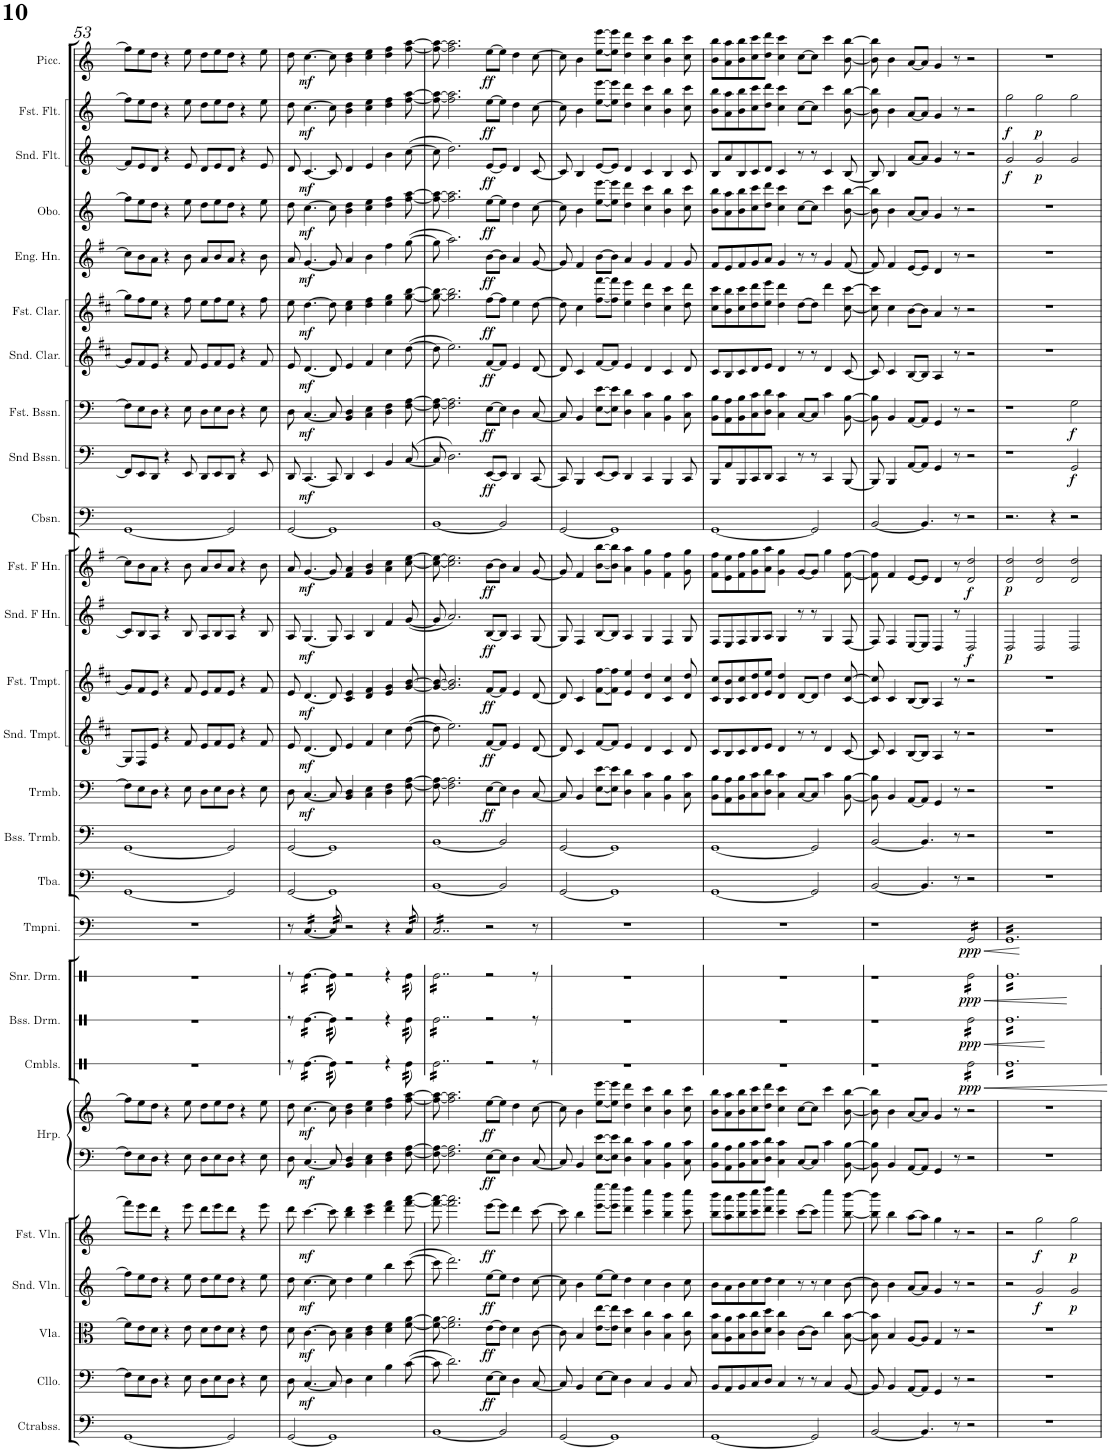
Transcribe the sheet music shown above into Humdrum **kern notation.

**kern	**kern	**dynam	**kern	**dynam	**kern	**dynam	**kern	**dynam	**kern	**kern	**dynam	**kern	**dynam	**kern	**dynam	**kern	**dynam	**kern	**dynam	**kern	**kern	**kern	**dynam	**kern	**dynam	**kern	**dynam	**kern	**dynam	**kern	**dynam	**kern	**kern	**dynam	**kern	**dynam	**kern	**dynam	**kern	**dynam	**kern	**dynam	**kern	**dynam	**kern	**dynam	**kern	**dynam	**kern	**dynam
*part27	*part26	*part26	*part25	*part25	*part24	*part24	*part23	*part23	*part22	*part22	*part22	*part21	*part21	*part20	*part20	*part19	*part19	*part18	*part18	*part17	*part16	*part15	*part15	*part14	*part14	*part13	*part13	*part12	*part12	*part11	*part11	*part10	*part9	*part9	*part8	*part8	*part7	*part7	*part6	*part6	*part5	*part5	*part4	*part4	*part3	*part3	*part2	*part2	*part1	*part1
*staff28	*staff27	*staff27	*staff26	*staff26	*staff25	*staff25	*staff24	*staff24	*staff23	*staff22	*staff22/23	*staff21	*staff21	*staff20	*staff20	*staff19	*staff19	*staff18	*staff18	*staff17	*staff16	*staff15	*staff15	*staff14	*staff14	*staff13	*staff13	*staff12	*staff12	*staff11	*staff11	*staff10	*staff9	*staff9	*staff8	*staff8	*staff7	*staff7	*staff6	*staff6	*staff5	*staff5	*staff4	*staff4	*staff3	*staff3	*staff2	*staff2	*staff1	*staff1
*I"Contrabasses(s) (C)	*I"Cello(s) (C)	*	*I"Violas(s) (C)	*	*I"Second Violin(s) (C)	*	*I"First Violin(s) (C)	*	*I"Harp(s)	*	*	*I"Crash Cymbals/Suspended Cymbol	*	*I"Bass Drum	*	*I"Snare Drum	*	*I"Timpani	*	*I"Tuba(s) (C)	*I"Bass Trombone(s) (C)	*I"Trombone(s) (C)	*	*I"Second Trumpet(s) (Bb)	*	*I"First Trumpet(s) (Bb)	*	*I"Second French Horn(s) (F)	*	*I"First French Horn(s) (F)	*	*I"Contrabassoon(s) (C)	*I"Second Bassoon(s) (C)	*	*I"First Bassoon(s) (C)	*	*I"Second Clarinet(s) (Bb)	*	*I"First Clarinet(s) (Bb)	*	*I"English Horn(s) (C)	*	*I"Oboe(s) (C)	*	*I"Second Flute(s) (C)	*	*I"First Flute(s) (C)	*	*I"Piccolo(s) (C)	*
*I'Ctrabss.	*I'Cllo.	*	*I'Vla.	*	*I'Snd. Vln.	*	*I'Fst. Vln.	*	*I'Hrp.	*	*	*I'Cmbls.	*	*I'Bss. Drm.	*	*I'Snr. Drm.	*	*I'Tmpni.	*	*I'Tba.	*I'Bss. Trmb.	*I'Trmb.	*	*I'Snd. Tmpt.	*	*I'Fst. Tmpt.	*	*I'Snd. F Hn.	*	*I'Fst. F Hn.	*	*I'Cbsn.	*I'Snd Bssn.	*	*I'Fst. Bssn.	*	*I'Snd. Clar.	*	*I'Fst. Clar.	*	*I'Eng. Hn.	*	*I'Obo.	*	*I'Snd. Flt.	*	*I'Fst. Flt.	*	*I'Picc.	*
!!LO:PB:g=z
*clefF4	*clefF4	*	*clefC3	*	*clefG2	*	*clefG2	*	*clefF4	*clefG2	*	*clefX	*	*clefX	*	*clefX	*	*clefF4	*	*clefF4	*clefF4	*clefF4	*	*clefG2	*	*clefG2	*	*clefG2	*	*clefG2	*	*clefF4	*clefF4	*	*clefF4	*	*clefG2	*	*clefG2	*	*clefG2	*	*clefG2	*	*clefG2	*	*clefG2	*	*clefG2	*
*Trd7c12	*	*	*	*	*	*	*	*	*	*	*	*	*	*	*	*	*	*	*	*	*	*	*	*Trd1c2	*	*Trd1c2	*	*Trd4c7	*	*Trd4c7	*	*Trd7c12	*	*	*	*	*Trd1c2	*	*Trd1c2	*	*Trd4c7	*	*	*	*	*	*	*	*Trd-7c-12	*
*k[]	*k[]	*	*k[]	*	*k[]	*	*k[]	*	*k[]	*k[]	*	*k[]	*	*k[]	*	*k[]	*	*k[]	*	*k[]	*k[]	*k[]	*	*k[f#c#]	*	*k[f#c#]	*	*k[f#]	*	*k[f#]	*	*k[]	*k[]	*	*k[]	*	*k[f#c#]	*	*k[f#c#]	*	*k[f#]	*	*k[]	*	*k[]	*	*k[]	*	*k[]	*
*M6/4	*M6/4	*	*M6/4	*	*M6/4	*	*M6/4	*	*M6/4	*M6/4	*	*M6/4	*	*M6/4	*	*M6/4	*	*M6/4	*	*M6/4	*M6/4	*M6/4	*	*M6/4	*	*M6/4	*	*M6/4	*	*M6/4	*	*M6/4	*M6/4	*	*M6/4	*	*M6/4	*	*M6/4	*	*M6/4	*	*M6/4	*	*M6/4	*	*M6/4	*	*M6/4	*
=53	=53	=53	=53	=53	=53	=53	=53	=53	=53	=53	=53	=53	=53	=53	=53	=53	=53	=53	=53	=53	=53	=53	=53	=53	=53	=53	=53	=53	=53	=53	=53	=53	=53	=53	=53	=53	=53	=53	=53	=53	=53	=53	=53	=53	=53	=53	=53	=53	=53	=53
[1GG	8F\L]	.	8f\L]	.	8ff\L]	.	8fff\L]	.	8F\L]	8ff\L]	.	1.r	.	1.r	.	1.r	.	1.r	.	[1GG	[1GG	8F\L]	.	8G/L]	.	8g/L]	.	8c/L]	.	8cc\L]	.	[1GG	8FF/L]	.	8F\L]	.	8g/L]	.	8gg\L]	.	8cc\L]	.	8ff\L]	.	8f/L]	.	8ff\L]	.	8ff\L]	.
.	8E\	.	8e\	.	8ee\	.	8eee\	.	8E\	8ee\	.	.	.	.	.	.	.	.	.	.	.	8E\	.	8F#/	.	8f#/	.	8B/	.	8b\	.	.	8EE/	.	8E\	.	8f#/	.	8ff#\	.	8b\	.	8ee\	.	8e/	.	8ee\	.	8ee\	.
.	8D\J	.	8d\J	.	8dd\J	.	8ddd\J	.	8D\J	8dd\J	.	.	.	.	.	.	.	.	.	.	.	8D\J	.	8e/J	.	8e/J	.	8A/J	.	8a\J	.	.	8DD/J	.	8D\J	.	8e/J	.	8ee\J	.	8a\J	.	8dd\J	.	8d/J	.	8dd\J	.	8dd\J	.
.	4r	.	4r	.	4r	.	4r	.	4r	4r	.	.	.	.	.	.	.	.	.	.	.	4r	.	4r	.	4r	.	4r	.	4r	.	.	4r	.	4r	.	4r	.	4r	.	4r	.	4r	.	4r	.	4r	.	4r	.
.	8E\	.	8e\	.	8ee\	.	8eee\	.	8E\	8ee\	.	.	.	.	.	.	.	.	.	.	.	8E\	.	8f#/	.	8f#/	.	8B/	.	8b\	.	.	8EE/	.	8E\	.	8f#/	.	8ff#\	.	8b\	.	8ee\	.	8e/	.	8ee\	.	8ee\	.
.	8D\L	.	8d\L	.	8dd\L	.	8ddd\L	.	8D\L	8dd\L	.	.	.	.	.	.	.	.	.	.	.	8D\L	.	8e/L	.	8e/L	.	8A/L	.	8a/L	.	.	8DD/L	.	8D\L	.	8e/L	.	8ee\L	.	8a/L	.	8dd\L	.	8d/L	.	8dd\L	.	8dd\L	.
.	8E\	.	8e\	.	8ee\	.	8eee\	.	8E\	8ee\	.	.	.	.	.	.	.	.	.	.	.	8E\	.	8f#/	.	8f#/	.	8B/	.	8b/	.	.	8EE/	.	8E\	.	8f#/	.	8ff#\	.	8b/	.	8ee\	.	8e/	.	8ee\	.	8ee\	.
2GG/]	8D\J	.	8d\J	.	8dd\J	.	8ddd\J	.	8D\J	8dd\J	.	.	.	.	.	.	.	.	.	2GG/]	2GG/]	8D\J	.	8e/J	.	8e/J	.	8A/J	.	8a/J	.	2GG/]	8DD/J	.	8D\J	.	8e/J	.	8ee\J	.	8a/J	.	8dd\J	.	8d/J	.	8dd\J	.	8dd\J	.
.	4r	.	4r	.	4r	.	4r	.	4r	4r	.	.	.	.	.	.	.	.	.	.	.	4r	.	4r	.	4r	.	4r	.	4r	.	.	4r	.	4r	.	4r	.	4r	.	4r	.	4r	.	4r	.	4r	.	4r	.
.	8E\	.	8e\	.	8ee\	.	8eee\	.	8E\	8ee\	.	.	.	.	.	.	.	.	.	.	.	8E\	.	8f#/	.	8f#/	.	8B/	.	8b\	.	.	8EE/	.	8E\	.	8f#/	.	8ff#\	.	8b\	.	8ee\	.	8e/	.	8ee\	.	8ee\	.
=54	=54	=54	=54	=54	=54	=54	=54	=54	=54	=54	=54	=54	=54	=54	=54	=54	=54	=54	=54	=54	=54	=54	=54	=54	=54	=54	=54	=54	=54	=54	=54	=54	=54	=54	=54	=54	=54	=54	=54	=54	=54	=54	=54	=54	=54	=54	=54	=54	=54	=54
[2GG/	8D\	.	8d\	.	8dd\	.	8ddd\	.	8D\	8dd\	.	8r	.	8r	.	8r	.	8r	.	[2GG/	[2GG/	8D\	.	8e/	.	8e/	.	8A/	.	8a/	.	[2GG/	8DD/	.	8D\	.	8e/	.	8ee\	.	8a/	.	8dd\	.	8d/	.	8dd\	.	8dd\	.
!	!	!LO:DY:b	!	!LO:DY:b	!	!LO:DY:b	!	!LO:DY:b	!	!	!LO:DY:b=2	!	!	!	!	!	!	!	!	!	!	!	!	!	!	!	!	!	!	!	!	!	!	!	!	!	!	!	!	!	!	!	!	!	!	!	!	!	!	!
!	!	!	!	!	!	!	!	!	!	!	!LO:DY:n=1:b	!	!	!	!	!	!	!	!	!	!	!	!LO:DY:b	!	!LO:DY:b	!	!LO:DY:b	!	!LO:DY:b	!	!LO:DY:b	!	!	!LO:DY:b	!	!LO:DY:b	!	!LO:DY:b	!	!LO:DY:b	!	!LO:DY:b	!	!LO:DY:b	!	!LO:DY:b	!	!LO:DY:b	!	!LO:DY:b
*	*	*	*	*	*	*	*	*	*	*	*	*tremolo	*	*	*	*	*	*	*	*	*	*	*	*	*	*	*	*	*	*	*	*	*	*	*	*	*	*	*	*	*	*	*	*	*	*	*	*	*	*
*	*	*	*	*	*	*	*	*	*	*	*	*	*	*tremolo	*	*	*	*	*	*	*	*	*	*	*	*	*	*	*	*	*	*	*	*	*	*	*	*	*	*	*	*	*	*	*	*	*	*	*	*
*	*	*	*	*	*	*	*	*	*	*	*	*	*	*	*	*tremolo	*	*	*	*	*	*	*	*	*	*	*	*	*	*	*	*	*	*	*	*	*	*	*	*	*	*	*	*	*	*	*	*	*	*
*	*	*	*	*	*	*	*	*	*	*	*	*	*	*	*	*	*	*tremolo	*	*	*	*	*	*	*	*	*	*	*	*	*	*	*	*	*	*	*	*	*	*	*	*	*	*	*	*	*	*	*	*
.	[4.C/	mf	[4.c\	mf	[4.cc\	mf	[4.ccc\	mf	[4.C/	[4.cc\	mf mf	[16Re\LL	.	[16Re\LL	.	[16Re\LL	.	[16C/LL	.	.	.	[4.C/	mf	[4.d/	mf	[4.d/	mf	[4.G/	mf	[4.g/	mf	.	[4.CC/	mf	[4.C/	mf	[4.d/	mf	[4.dd\	mf	[4.g/	mf	[4.cc\	mf	[4.c/	mf	[4.cc\	mf	[4.cc\	mf
.	.	.	.	.	.	.	.	.	.	.	.	16Re\	.	16Re\	.	16Re\	.	16C/	.	.	.	.	.	.	.	.	.	.	.	.	.	.	.	.	.	.	.	.	.	.	.	.	.	.	.	.	.	.	.	.
.	.	.	.	.	.	.	.	.	.	.	.	16Re\	.	16Re\	.	16Re\	.	16C/	.	.	.	.	.	.	.	.	.	.	.	.	.	.	.	.	.	.	.	.	.	.	.	.	.	.	.	.	.	.	.	.
.	.	.	.	.	.	.	.	.	.	.	.	16Re\	.	16Re\	.	16Re\	.	16C/	.	.	.	.	.	.	.	.	.	.	.	.	.	.	.	.	.	.	.	.	.	.	.	.	.	.	.	.	.	.	.	.
.	.	.	.	.	.	.	.	.	.	.	.	16Re\	.	16Re\	.	16Re\	.	16C/	.	.	.	.	.	.	.	.	.	.	.	.	.	.	.	.	.	.	.	.	.	.	.	.	.	.	.	.	.	.	.	.
.	.	.	.	.	.	.	.	.	.	.	.	16Re\JJ	.	16Re\JJ	.	16Re\JJ	.	16C/JJ	.	.	.	.	.	.	.	.	.	.	.	.	.	.	.	.	.	.	.	.	.	.	.	.	.	.	.	.	.	.	.	.
1GG]	8C/]	.	8c\]	.	8cc\]	.	8ccc\]	.	8C/]	8cc\]	.	32Re\]	.	32Re\]	.	32Re\]	.	32C/]	.	1GG]	1GG]	8C/]	.	8d/]	.	8d/]	.	8G/]	.	8g/]	.	1GG]	8CC/]	.	8C/]	.	8d/]	.	8dd\]	.	8g/]	.	8cc\]	.	8c/]	.	8cc\]	.	8cc\]	.
.	.	.	.	.	.	.	.	.	.	.	.	32Re\	.	32Re\	.	32Re\	.	32C/	.	.	.	.	.	.	.	.	.	.	.	.	.	.	.	.	.	.	.	.	.	.	.	.	.	.	.	.	.	.	.	.
.	.	.	.	.	.	.	.	.	.	.	.	32Re\	.	32Re\	.	32Re\	.	32C/	.	.	.	.	.	.	.	.	.	.	.	.	.	.	.	.	.	.	.	.	.	.	.	.	.	.	.	.	.	.	.	.
.	.	.	.	.	.	.	.	.	.	.	.	32Re\	.	32Re\	.	32Re\	.	32C/	.	.	.	.	.	.	.	.	.	.	.	.	.	.	.	.	.	.	.	.	.	.	.	.	.	.	.	.	.	.	.	.
.	4D\	.	4B\ 4d\	.	4dd\	.	4bb\ 4ddd\	.	4BB/ 4D/	4b\ 4dd\	.	2r	.	2r	.	2r	.	2r	.	.	.	4BB/ 4D/	.	4e/	.	4c#/ 4e/	.	4A/	.	4f#/ 4a/	.	.	4DD/	.	4BB/ 4D/	.	4e/	.	4cc#\ 4ee\	.	4a/	.	4b\ 4dd\	.	4d/	.	4b\ 4dd\	.	4b\ 4dd\	.
.	4E\	.	4c\ 4e\	.	4ee\	.	4ccc\ 4eee\	.	4C\ 4E\	4cc\ 4ee\	.	.	.	.	.	.	.	.	.	.	.	4C\ 4E\	.	4f#/	.	4d/ 4f#/	.	4B/	.	4g/ 4b/	.	.	4EE/	.	4C\ 4E\	.	4f#/	.	4dd\ 4ff#\	.	4b\	.	4cc\ 4ee\	.	4e/	.	4cc\ 4ee\	.	4cc\ 4ee\	.
.	4B\	.	4d\ 4f\	.	4bb\	.	4ddd\ 4fff\	.	4D\ 4F\	4dd\ 4ff\	.	4r	.	4r	.	4r	.	4r	.	.	.	4D\ 4F\	.	4cc#\	.	4e/ 4g/	.	4f#/	.	4a\ 4cc\	.	.	4BB/	.	4D\ 4F\	.	4cc#\	.	4ee\ 4gg\	.	4ff#\	.	4dd\ 4ff\	.	4b\	.	4dd\ 4ff\	.	4dd\ 4ff\	.
.	([8c\	.	[8f\ [8a\	.	([8ccc\	.	[8fff\ [8aaa\	.	[8F\ [8A\	[8ff\ [8aa\	.	32Re\	.	32Re\	.	32Re\	.	32C/	.	.	.	[8F\ [8A\	.	([8dd\	.	[8g/ [8b/	.	([8g/	.	[8cc\ [8ee\	.	.	([8C/	.	[8F\ [8A\	.	([8dd\	.	[8gg\ [8bb\	.	([8gg\	.	[8ff\ [8aa\	.	([8cc\	.	[8ff\ [8aa\	.	[8ff\ [8aa\	.
.	.	.	.	.	.	.	.	.	.	.	.	32Re\	.	32Re\	.	32Re\	.	32C/	.	.	.	.	.	.	.	.	.	.	.	.	.	.	.	.	.	.	.	.	.	.	.	.	.	.	.	.	.	.	.	.
.	.	.	.	.	.	.	.	.	.	.	.	32Re\	.	32Re\	.	32Re\	.	32C/	.	.	.	.	.	.	.	.	.	.	.	.	.	.	.	.	.	.	.	.	.	.	.	.	.	.	.	.	.	.	.	.
.	.	.	.	.	.	.	.	.	.	.	.	32Re\	.	32Re\	.	32Re\	.	32C/	.	.	.	.	.	.	.	.	.	.	.	.	.	.	.	.	.	.	.	.	.	.	.	.	.	.	.	.	.	.	.	.
=55	=55	=55	=55	=55	=55	=55	=55	=55	=55	=55	=55	=55	=55	=55	=55	=55	=55	=55	=55	=55	=55	=55	=55	=55	=55	=55	=55	=55	=55	=55	=55	=55	=55	=55	=55	=55	=55	=55	=55	=55	=55	=55	=55	=55	=55	=55	=55	=55	=55	=55
[1BB	8c\]	.	8f\_ 8a\_	.	8ccc\]	.	8fff\_ 8aaa\_	.	8F\_ 8A\_	8ff\_ 8aa\_	.	16Re\LL	.	16Re\LL	.	16Re\LL	.	16C/LL	.	[1BB	[1BB	8F\_ 8A\_	.	8dd\]	.	8g/_ 8b/_	.	8g/]	.	8cc\_ 8ee\_	.	[1BB	8C/]	.	8F\_ 8A\_	.	8dd\]	.	8gg\_ 8bb\_	.	8gg\]	.	8ff\_ 8aa\_	.	8cc\]	.	8ff\_ 8aa\_	.	8ff\_ 8aa\_	.
.	.	.	.	.	.	.	.	.	.	.	.	16Re\	.	16Re\	.	16Re\	.	16C/	.	.	.	.	.	.	.	.	.	.	.	.	.	.	.	.	.	.	.	.	.	.	.	.	.	.	.	.	.	.	.	.
.	2.d\)	.	2.f\] 2.a\]	.	2.ddd\)	.	2.fff\] 2.aaa\]	.	2.F\] 2.A\]	2.ff\] 2.aa\]	.	16Re\	.	16Re\	.	16Re\	.	16C/	.	.	.	2.F\] 2.A\]	.	2.ee\)	.	2.g/] 2.b/]	.	2.a/)	.	2.cc\] 2.ee\]	.	.	2.D\)	.	2.F\] 2.A\]	.	2.ee\)	.	2.gg\] 2.bb\]	.	2.aa\)	.	2.ff\] 2.aa\]	.	2.dd\)	.	2.ff\] 2.aa\]	.	2.ff\] 2.aa\]	.
.	.	.	.	.	.	.	.	.	.	.	.	16Re\	.	16Re\	.	16Re\	.	16C/	.	.	.	.	.	.	.	.	.	.	.	.	.	.	.	.	.	.	.	.	.	.	.	.	.	.	.	.	.	.	.	.
.	.	.	.	.	.	.	.	.	.	.	.	16Re\	.	16Re\	.	16Re\	.	16C/	.	.	.	.	.	.	.	.	.	.	.	.	.	.	.	.	.	.	.	.	.	.	.	.	.	.	.	.	.	.	.	.
.	.	.	.	.	.	.	.	.	.	.	.	16Re\	.	16Re\	.	16Re\	.	16C/	.	.	.	.	.	.	.	.	.	.	.	.	.	.	.	.	.	.	.	.	.	.	.	.	.	.	.	.	.	.	.	.
.	.	.	.	.	.	.	.	.	.	.	.	16Re\	.	16Re\	.	16Re\	.	16C/	.	.	.	.	.	.	.	.	.	.	.	.	.	.	.	.	.	.	.	.	.	.	.	.	.	.	.	.	.	.	.	.
.	.	.	.	.	.	.	.	.	.	.	.	16Re\	.	16Re\	.	16Re\	.	16C/	.	.	.	.	.	.	.	.	.	.	.	.	.	.	.	.	.	.	.	.	.	.	.	.	.	.	.	.	.	.	.	.
.	.	.	.	.	.	.	.	.	.	.	.	16Re\	.	16Re\	.	16Re\	.	16C/	.	.	.	.	.	.	.	.	.	.	.	.	.	.	.	.	.	.	.	.	.	.	.	.	.	.	.	.	.	.	.	.
.	.	.	.	.	.	.	.	.	.	.	.	16Re\	.	16Re\	.	16Re\	.	16C/	.	.	.	.	.	.	.	.	.	.	.	.	.	.	.	.	.	.	.	.	.	.	.	.	.	.	.	.	.	.	.	.
.	.	.	.	.	.	.	.	.	.	.	.	16Re\	.	16Re\	.	16Re\	.	16C/	.	.	.	.	.	.	.	.	.	.	.	.	.	.	.	.	.	.	.	.	.	.	.	.	.	.	.	.	.	.	.	.
.	.	.	.	.	.	.	.	.	.	.	.	16Re\	.	16Re\	.	16Re\	.	16C/	.	.	.	.	.	.	.	.	.	.	.	.	.	.	.	.	.	.	.	.	.	.	.	.	.	.	.	.	.	.	.	.
.	.	.	.	.	.	.	.	.	.	.	.	16Re\	.	16Re\	.	16Re\	.	16C/	.	.	.	.	.	.	.	.	.	.	.	.	.	.	.	.	.	.	.	.	.	.	.	.	.	.	.	.	.	.	.	.
.	.	.	.	.	.	.	.	.	.	.	.	16Re\JJ	.	16Re\JJ	.	16Re\JJ	.	16C/JJ	.	.	.	.	.	.	.	.	.	.	.	.	.	.	.	.	.	.	.	.	.	.	.	.	.	.	.	.	.	.	.	.
!	!	!LO:DY:b	!	!LO:DY:b	!	!LO:DY:b	!	!LO:DY:b	!	!	!LO:DY:b=2	!	!	!	!	!	!	!	!	!	!	!	!	!	!	!	!	!	!	!	!	!	!	!	!	!	!	!	!	!	!	!	!	!	!	!	!	!	!	!
!	!	!	!	!	!	!	!	!	!	!	!LO:DY:n=1:b	!	!	!	!	!	!	!	!	!	!	!	!LO:DY:b	!	!LO:DY:b	!	!LO:DY:b	!	!LO:DY:b	!	!LO:DY:b	!	!	!LO:DY:b	!	!LO:DY:b	!	!LO:DY:b	!	!LO:DY:b	!	!LO:DY:b	!	!LO:DY:b	!	!LO:DY:b	!	!LO:DY:b	!	!LO:DY:b
.	[8E\L	ff	[8e\L	ff	[8ee\L	ff	[8eee\L	ff	[8E\L	[8ee\L	ff ff	2r	.	2r	.	2r	.	2r	.	.	.	[8E\L	ff	[8f#/L	ff	[8f#/L	ff	[8B/L	ff	[8b\L	ff	.	[8EE/L	ff	[8E\L	ff	[8f#/L	ff	[8ff#\L	ff	[8b\L	ff	[8ee\L	ff	[8e/L	ff	[8ee\L	ff	[8ee\L	ff
2BB/]	8E\J]	.	8e\J]	.	8ee\J]	.	8eee\J]	.	8E\J]	8ee\J]	.	.	.	.	.	.	.	.	.	2BB/]	2BB/]	8E\J]	.	8f#/J]	.	8f#/J]	.	8B/J]	.	8b\J]	.	2BB/]	8EE/J]	.	8E\J]	.	8f#/J]	.	8ff#\J]	.	8b\J]	.	8ee\J]	.	8e/J]	.	8ee\J]	.	8ee\J]	.
.	4D\	.	4d\	.	4dd\	.	4ddd\	.	4D\	4dd\	.	.	.	.	.	.	.	.	.	.	.	4D\	.	4e/	.	4e/	.	4A/	.	4a/	.	.	4DD/	.	4D\	.	4e/	.	4ee\	.	4a/	.	4dd\	.	4d/	.	4dd\	.	4dd\	.
.	[8C/	.	[8c\	.	[8cc\	.	[8ccc\	.	[8C/	[8cc\	.	8r	.	8r	.	8r	.	8r	.	.	.	[8C/	.	[8d/	.	[8d/	.	[8G/	.	[8g/	.	.	[8CC/	.	[8C/	.	[8d/	.	[8dd\	.	[8g/	.	[8cc\	.	[8c/	.	[8cc\	.	[8cc\	.
=56	=56	=56	=56	=56	=56	=56	=56	=56	=56	=56	=56	=56	=56	=56	=56	=56	=56	=56	=56	=56	=56	=56	=56	=56	=56	=56	=56	=56	=56	=56	=56	=56	=56	=56	=56	=56	=56	=56	=56	=56	=56	=56	=56	=56	=56	=56	=56	=56	=56	=56
[2GG/	8C/]	.	8c\]	.	8cc\]	.	8ccc\]	.	8C/]	8cc\]	.	1.r	.	1.r	.	1.r	.	1.r	.	[2GG/	[2GG/	8C/]	.	8d/]	.	8d/]	.	8G/]	.	8g/]	.	[2GG/	8CC/]	.	8C/]	.	8d/]	.	8dd\]	.	8g/]	.	8cc\]	.	8c/]	.	8cc\]	.	8cc\]	.
.	4BB/	.	4B/	.	4b\	.	4bb\	.	4BB/	4b\	.	.	.	.	.	.	.	.	.	.	.	4BB/	.	4c#/	.	4c#/	.	4F#/	.	4f#/	.	.	4BBB/	.	4BB/	.	4c#/	.	4cc#\	.	4f#/	.	4b\	.	4B/	.	4b\	.	4b\	.
.	[8E\L	.	[8e\ [8ee\L	.	[8ee\L	.	[8eee\ [8eeee\L	.	[8E\ [8e\L	[8ee\ [8eee\L	.	.	.	.	.	.	.	.	.	.	.	[8E\ [8e\L	.	[8f#/L	.	[8f#\ [8ff#\L	.	[8B/L	.	[8b\ [8bb\L	.	.	[8EE/L	.	[8E\ [8e\L	.	[8f#/L	.	[8ff#\ [8fff#\L	.	[8b\L	.	[8ee\ [8eee\L	.	[8e/L	.	[8ee\ [8eee\L	.	[8ee\ [8eee\L	.
1GG]	8E\J]	.	8e\] 8ee\]J	.	8ee\J]	.	8eee\] 8eeee\]J	.	8E\] 8e\]J	8ee\] 8eee\]J	.	.	.	.	.	.	.	.	.	1GG]	1GG]	8E\] 8e\]J	.	8f#/J]	.	8f#\] 8ff#\]J	.	8B/J]	.	8b\] 8bb\]J	.	1GG]	8EE/J]	.	8E\] 8e\]J	.	8f#/J]	.	8ff#\] 8fff#\]J	.	8b\J]	.	8ee\] 8eee\]J	.	8e/J]	.	8ee\] 8eee\]J	.	8ee\] 8eee\]J	.
.	4D\	.	4d\ 4dd\	.	4dd\	.	4ddd\ 4dddd\	.	4D\ 4d\	4dd\ 4ddd\	.	.	.	.	.	.	.	.	.	.	.	4D\ 4d\	.	4e/	.	4e/ 4ee/	.	4A/	.	4a\ 4aa\	.	.	4DD/	.	4D\ 4d\	.	4e/	.	4ee\ 4eee\	.	4a/	.	4dd\ 4ddd\	.	4d/	.	4dd\ 4ddd\	.	4dd\ 4ddd\	.
.	4C/	.	4c\ 4cc\	.	4cc\	.	4ccc\ 4cccc\	.	4C\ 4c\	4cc\ 4ccc\	.	.	.	.	.	.	.	.	.	.	.	4C\ 4c\	.	4d/	.	4d/ 4dd/	.	4G/	.	4g\ 4gg\	.	.	4CC/	.	4C\ 4c\	.	4d/	.	4dd\ 4ddd\	.	4g/	.	4cc\ 4ccc\	.	4c/	.	4cc\ 4ccc\	.	4cc\ 4ccc\	.
.	4BB/	.	4B\ 4b\	.	4b\	.	4bb\ 4bbb\	.	4BB\ 4B\	4b\ 4bb\	.	.	.	.	.	.	.	.	.	.	.	4BB\ 4B\	.	4c#/	.	4c#/ 4cc#/	.	4F#/	.	4f#\ 4ff#\	.	.	4BBB/	.	4BB\ 4B\	.	4c#/	.	4cc#\ 4ccc#\	.	4f#/	.	4b\ 4bb\	.	4B/	.	4b\ 4bb\	.	4b\ 4bb\	.
.	8C/	.	8c\ 8cc\	.	8cc\	.	8ccc\ 8cccc\	.	8C\ 8c\	8cc\ 8ccc\	.	.	.	.	.	.	.	.	.	.	.	8C\ 8c\	.	8d/	.	8d/ 8dd/	.	8G/	.	8g\ 8gg\	.	.	8CC/	.	8C\ 8c\	.	8d/	.	8dd\ 8ddd\	.	8g/	.	8cc\ 8ccc\	.	8c/	.	8cc\ 8ccc\	.	8cc\ 8ccc\	.
=57	=57	=57	=57	=57	=57	=57	=57	=57	=57	=57	=57	=57	=57	=57	=57	=57	=57	=57	=57	=57	=57	=57	=57	=57	=57	=57	=57	=57	=57	=57	=57	=57	=57	=57	=57	=57	=57	=57	=57	=57	=57	=57	=57	=57	=57	=57	=57	=57	=57	=57
[1GG	8BB/L	.	8B\ 8b\L	.	8b\L	.	8bb\ 8bbb\L	.	8BB\ 8B\L	8b\ 8bb\L	.	1.r	.	1.r	.	1.r	.	1.r	.	[1GG	[1GG	8BB\ 8B\L	.	8c#/L	.	8c#/ 8cc#/L	.	8F#/L	.	8f#\ 8ff#\L	.	[1GG	8BBB/L	.	8BB\ 8B\L	.	8c#/L	.	8cc#\ 8ccc#\L	.	8f#/L	.	8b\ 8bb\L	.	8B/L	.	8b\ 8bb\L	.	8b\ 8bb\L	.
.	8AA/	.	8A\ 8a\	.	8a\	.	8aa\ 8aaa\	.	8AA\ 8A\	8a\ 8aa\	.	.	.	.	.	.	.	.	.	.	.	8AA\ 8A\	.	8B/	.	8B/ 8b/	.	8E/	.	8e\ 8ee\	.	.	8AA/	.	8AA\ 8A\	.	8B/	.	8b\ 8bb\	.	8e/	.	8a\ 8aa\	.	8a/	.	8a\ 8aa\	.	8a\ 8aa\	.
.	8BB/	.	8B\ 8b\	.	8b\	.	8bb\ 8bbb\	.	8BB\ 8B\	8b\ 8bb\	.	.	.	.	.	.	.	.	.	.	.	8BB\ 8B\	.	8c#/	.	8c#/ 8cc#/	.	8F#/	.	8f#\ 8ff#\	.	.	8BBB/	.	8BB\ 8B\	.	8c#/	.	8cc#\ 8ccc#\	.	8f#/	.	8b\ 8bb\	.	8B/	.	8b\ 8bb\	.	8b\ 8bb\	.
.	8C/	.	8c\ 8cc\	.	8cc\	.	8ccc\ 8cccc\	.	8C\ 8c\	8cc\ 8ccc\	.	.	.	.	.	.	.	.	.	.	.	8C\ 8c\	.	8d/	.	8d/ 8dd/	.	8G/	.	8g\ 8gg\	.	.	8CC/	.	8C\ 8c\	.	8d/	.	8dd\ 8ddd\	.	8g/	.	8cc\ 8ccc\	.	8c/	.	8cc\ 8ccc\	.	8cc\ 8ccc\	.
.	8D/J	.	8d\ 8dd\J	.	8dd\J	.	8ddd\ 8dddd\J	.	8D\ 8d\J	8dd\ 8ddd\J	.	.	.	.	.	.	.	.	.	.	.	8D\ 8d\J	.	8e/J	.	8e/ 8ee/J	.	8A/J	.	8a\ 8aa\J	.	.	8DD/J	.	8D\ 8d\J	.	8e/J	.	8ee\ 8eee\J	.	8a/J	.	8dd\ 8ddd\J	.	8d/J	.	8dd\ 8ddd\J	.	8dd\ 8ddd\J	.
.	4C/	.	4c\ 4cc\	.	4cc\	.	4ccc\ 4cccc\	.	4C\ 4c\	4cc\ 4ccc\	.	.	.	.	.	.	.	.	.	.	.	4C\ 4c\	.	4d/	.	4d/ 4dd/	.	4G/	.	4g\ 4gg\	.	.	4CC/	.	4C\ 4c\	.	4d/	.	4dd\ 4ddd\	.	4g/	.	4cc\ 4ccc\	.	4c/	.	4cc\ 4ccc\	.	4cc\ 4ccc\	.
.	8r	.	[8c\L	.	8r	.	[8ccc\L	.	[8C/L	[8cc\L	.	.	.	.	.	.	.	.	.	.	.	[8C/L	.	8r	.	[8d/L	.	8r	.	[8g/L	.	.	8r	.	[8C/L	.	8r	.	[8dd\L	.	8r	.	[8cc\L	.	8r	.	[8cc\L	.	[8cc\L	.
2GG/]	8r	.	8c\J]	.	8r	.	8ccc\J]	.	8C/J]	8cc\J]	.	.	.	.	.	.	.	.	.	2GG/]	2GG/]	8C/J]	.	8r	.	8d/J]	.	8r	.	8g/J]	.	2GG/]	8r	.	8C/J]	.	8r	.	8dd\J]	.	8r	.	8cc\J]	.	8r	.	8cc\J]	.	8cc\J]	.
.	4C/	.	4cc\	.	4cc\	.	4cccc\	.	4c\	4ccc\	.	.	.	.	.	.	.	.	.	.	.	4c\	.	4d/	.	4dd\	.	4G/	.	4gg\	.	.	4CC/	.	4c\	.	4d/	.	4ddd\	.	4g/	.	4ccc\	.	4c/	.	4ccc\	.	4ccc\	.
.	[8BB/	.	[8B\ [8b\	.	[8b\	.	[8bb\ [8bbb\	.	[8BB\ [8B\	[8b\ [8bb\	.	.	.	.	.	.	.	.	.	.	.	[8BB\ [8B\	.	[8c#/	.	[8c#/ [8cc#/	.	[8F#/	.	[8f#\ [8ff#\	.	.	[8BBB/	.	[8BB\ [8B\	.	[8c#/	.	[8cc#\ [8ccc#\	.	[8f#/	.	[8b\ [8bb\	.	[8B/	.	[8b\ [8bb\	.	[8b\ [8bb\	.
=58	=58	=58	=58	=58	=58	=58	=58	=58	=58	=58	=58	=58	=58	=58	=58	=58	=58	=58	=58	=58	=58	=58	=58	=58	=58	=58	=58	=58	=58	=58	=58	=58	=58	=58	=58	=58	=58	=58	=58	=58	=58	=58	=58	=58	=58	=58	=58	=58	=58	=58
[2BB/	8BB/]	.	8B\] 8b\]	.	8b\]	.	8bb\] 8bbb\]	.	8BB\] 8B\]	8b\] 8bb\]	.	1r	.	1r	.	1r	.	1r	.	[2BB/	[2BB/	8BB\] 8B\]	.	8c#/]	.	8c#/] 8cc#/]	.	8F#/]	.	8f#\] 8ff#\]	.	[2BB/	8BBB/]	.	8BB\] 8B\]	.	8c#/]	.	8cc#\] 8ccc#\]	.	8f#/]	.	8b\] 8bb\]	.	8B/]	.	8b\] 8bb\]	.	8b\] 8bb\]	.
.	4BB/	.	4B/	.	4b\	.	4bb\	.	4BB/	4b\	.	.	.	.	.	.	.	.	.	.	.	4BB/	.	4c#/	.	4c#/	.	4F#/	.	4f#/	.	.	4BBB/	.	4BB/	.	4c#/	.	4cc#\	.	4f#/	.	4b\	.	4B/	.	4b\	.	4b\	.
.	[8AA/L	.	[8A/L	.	[8a/L	.	[8aa\L	.	[8AA/L	[8a/L	.	.	.	.	.	.	.	.	.	.	.	[8AA/L	.	[8B/L	.	[8B/L	.	[8E/L	.	[8e/L	.	.	[8AA/L	.	[8AA/L	.	[8B/L	.	[8b\L	.	[8e/L	.	[8a/L	.	[8a/L	.	[8a/L	.	[8a/L	.
4.BB/]	8AA/J]	.	8A/J]	.	8a/J]	.	8aa\J]	.	8AA/J]	8a/J]	.	.	.	.	.	.	.	.	.	4.BB/]	4.BB/]	8AA/J]	.	8B/J]	.	8B/J]	.	8E/J]	.	8e/J]	.	4.BB/]	8AA/J]	.	8AA/J]	.	8B/J]	.	8b\J]	.	8e/J]	.	8a/J]	.	8a/J]	.	8a/J]	.	8a/J]	.
.	4GG/	.	4G/	.	4g/	.	4gg\	.	4GG/	4g/	.	.	.	.	.	.	.	.	.	.	.	4GG/	.	4A/	.	4A/	.	4D/	.	4d/	.	.	4GG/	.	4GG/	.	4A/	.	4a/	.	4d/	.	4g/	.	4g/	.	4g/	.	4g/	.
8r	8r	.	8r	.	8r	.	8r	.	8r	8r	.	.	.	.	.	.	.	.	.	8r	8r	8r	.	8r	.	8r	.	8r	.	8r	.	8r	8r	.	8r	.	8r	.	8r	.	8r	.	8r	.	8r	.	8r	.	8r	.
!	!	!	!	!	!	!	!	!	!	!	!	!	!LO:DY:b	!	!LO:DY:b	!	!LO:DY:b	!	!LO:DY:b	!	!	!	!	!	!	!	!	!	!LO:DY:b	!	!LO:DY:b	!	!	!	!	!	!	!	!	!	!	!	!	!	!	!	!	!	!	!
2r	2r	.	2r	.	2r	.	2r	.	2r	2r	.	16Re\LL	ppp	16Re\LL	ppp	16Re\LL	ppp	16GG/LL	ppp	2r	2r	2r	.	2r	.	2r	.	2D/	f	2d/ 2dd/	f	2r	2r	.	2r	.	2r	.	2r	.	2r	.	2r	.	2r	.	2r	.	2r	.
.	.	.	.	.	.	.	.	.	.	.	.	16Re\	.	16Re\	.	16Re\	.	16GG/	.	.	.	.	.	.	.	.	.	.	.	.	.	.	.	.	.	.	.	.	.	.	.	.	.	.	.	.	.	.	.	.
.	.	.	.	.	.	.	.	.	.	.	.	16Re\	.	16Re\	.	16Re\	.	16GG/	.	.	.	.	.	.	.	.	.	.	.	.	.	.	.	.	.	.	.	.	.	.	.	.	.	.	.	.	.	.	.	.
.	.	.	.	.	.	.	.	.	.	.	.	16Re\	.	16Re\	.	16Re\	.	16GG/	.	.	.	.	.	.	.	.	.	.	.	.	.	.	.	.	.	.	.	.	.	.	.	.	.	.	.	.	.	.	.	.
.	.	.	.	.	.	.	.	.	.	.	.	16Re\	.	16Re\	.	16Re\	.	16GG/	.	.	.	.	.	.	.	.	.	.	.	.	.	.	.	.	.	.	.	.	.	.	.	.	.	.	.	.	.	.	.	.
.	.	.	.	.	.	.	.	.	.	.	.	16Re\	.	16Re\	.	16Re\	.	16GG/	.	.	.	.	.	.	.	.	.	.	.	.	.	.	.	.	.	.	.	.	.	.	.	.	.	.	.	.	.	.	.	.
.	.	.	.	.	.	.	.	.	.	.	.	16Re\	.	16Re\	.	16Re\	.	16GG/	.	.	.	.	.	.	.	.	.	.	.	.	.	.	.	.	.	.	.	.	.	.	.	.	.	.	.	.	.	.	.	.
.	.	.	.	.	.	.	.	.	.	.	.	16Re\JJ	.	16Re\JJ	.	16Re\JJ	.	16GG/JJ	.	.	.	.	.	.	.	.	.	.	.	.	.	.	.	.	.	.	.	.	.	.	.	.	.	.	.	.	.	.	.	.
=59	=59	=59	=59	=59	=59	=59	=59	=59	=59	=59	=59	=59	=59	=59	=59	=59	=59	=59	=59	=59	=59	=59	=59	=59	=59	=59	=59	=59	=59	=59	=59	=59	=59	=59	=59	=59	=59	=59	=59	=59	=59	=59	=59	=59	=59	=59	=59	=59	=59	=59
!	!	!	!	!	!	!	!	!	!	!	!	!	!	!	!	!	!	!	!	!	!	!	!	!	!	!	!	!	!LO:DY:b	!	!LO:DY:b	!	!	!	!	!	!	!	!	!	!	!	!	!	!	!LO:DY:b	!	!LO:DY:b	!	!
1.r	1.r	.	1.r	.	2r	.	2r	.	1.r	1.r	.	16ReLL	.	16ReLL	.	16ReLL	.	16GGLL	.	1.r	1.r	1.r	.	1.r	.	1.r	.	2D/	p	2d/ 2dd/	p	2.r	1r	.	1r	.	1.r	.	1.r	.	1.r	.	1.r	.	2g/	f	2gg\	f	1.r	.
.	.	.	.	.	.	.	.	.	.	.	.	16Re	.	16Re	.	16Re	.	16GG	.	.	.	.	.	.	.	.	.	.	.	.	.	.	.	.	.	.	.	.	.	.	.	.	.	.	.	.	.	.	.	.
.	.	.	.	.	.	.	.	.	.	.	.	16Re	.	16Re	.	16Re	.	16GG	.	.	.	.	.	.	.	.	.	.	.	.	.	.	.	.	.	.	.	.	.	.	.	.	.	.	.	.	.	.	.	.
.	.	.	.	.	.	.	.	.	.	.	.	16Re	.	16Re	.	16Re	.	16GG	.	.	.	.	.	.	.	.	.	.	.	.	.	.	.	.	.	.	.	.	.	.	.	.	.	.	.	.	.	.	.	.
.	.	.	.	.	.	.	.	.	.	.	.	16Re	.	16Re	.	16Re	.	16GG	.	.	.	.	.	.	.	.	.	.	.	.	.	.	.	.	.	.	.	.	.	.	.	.	.	.	.	.	.	.	.	.
.	.	.	.	.	.	.	.	.	.	.	.	16Re	.	16Re	.	16Re	.	16GG	.	.	.	.	.	.	.	.	.	.	.	.	.	.	.	.	.	.	.	.	.	.	.	.	.	.	.	.	.	.	.	.
.	.	.	.	.	.	.	.	.	.	.	.	16Re	.	16Re	.	16Re	.	16GG	.	.	.	.	.	.	.	.	.	.	.	.	.	.	.	.	.	.	.	.	.	.	.	.	.	.	.	.	.	.	.	.
.	.	.	.	.	.	.	.	.	.	.	.	16Re	.	16Re	.	16Re	.	16GG	.	.	.	.	.	.	.	.	.	.	.	.	.	.	.	.	.	.	.	.	.	.	.	.	.	.	.	.	.	.	.	.
!	!	!	!	!	!	!LO:DY:b	!	!LO:DY:b	!	!	!	!	!	!	!	!	!	!	!	!	!	!	!	!	!	!	!	!	!	!	!	!	!	!	!	!	!	!	!	!	!	!	!	!	!	!LO:DY:b	!	!LO:DY:b	!	!
.	.	.	.	.	2g/	f	2gg\	f	.	.	.	16Re	.	16Re	.	16Re	.	16GG	.	.	.	.	.	.	.	.	.	2D/	.	2d/ 2dd/	.	.	.	.	.	.	.	.	.	.	.	.	.	.	2g/	p	2gg\	p	.	.
.	.	.	.	.	.	.	.	.	.	.	.	16Re	.	16Re	.	16Re	.	16GG	.	.	.	.	.	.	.	.	.	.	.	.	.	.	.	.	.	.	.	.	.	.	.	.	.	.	.	.	.	.	.	.
.	.	.	.	.	.	.	.	.	.	.	.	16Re	.	16Re	.	16Re	.	16GG	.	.	.	.	.	.	.	.	.	.	.	.	.	.	.	.	.	.	.	.	.	.	.	.	.	.	.	.	.	.	.	.
.	.	.	.	.	.	.	.	.	.	.	.	16Re	.	16Re	.	16Re	.	16GG	.	.	.	.	.	.	.	.	.	.	.	.	.	.	.	.	.	.	.	.	.	.	.	.	.	.	.	.	.	.	.	.
.	.	.	.	.	.	.	.	.	.	.	.	16Re	.	16Re	.	16Re	.	16GG	.	.	.	.	.	.	.	.	.	.	.	.	.	4r	.	.	.	.	.	.	.	.	.	.	.	.	.	.	.	.	.	.
.	.	.	.	.	.	.	.	.	.	.	.	16Re	.	16Re	.	16Re	.	16GG	.	.	.	.	.	.	.	.	.	.	.	.	.	.	.	.	.	.	.	.	.	.	.	.	.	.	.	.	.	.	.	.
.	.	.	.	.	.	.	.	.	.	.	.	16Re	.	16Re	.	16Re	.	16GG	.	.	.	.	.	.	.	.	.	.	.	.	.	.	.	.	.	.	.	.	.	.	.	.	.	.	.	.	.	.	.	.
.	.	.	.	.	.	.	.	.	.	.	.	16Re	.	16Re	.	16Re	.	16GG	.	.	.	.	.	.	.	.	.	.	.	.	.	.	.	.	.	.	.	.	.	.	.	.	.	.	.	.	.	.	.	.
!	!	!	!	!	!	!LO:DY:b	!	!LO:DY:b	!	!	!	!	!	!	!	!	!	!	!	!	!	!	!	!	!	!	!	!	!	!	!	!	!	!LO:DY:b	!	!LO:DY:b	!	!	!	!	!	!	!	!	!	!	!	!	!	!
.	.	.	.	.	2g/	p	2gg\	p	.	.	.	16Re	.	16Re	.	16Re	.	16GG	.	.	.	.	.	.	.	.	.	2D/	.	2d/ 2dd/	.	2r	2GG/	f	2G\	f	.	.	.	.	.	.	.	.	2g/	.	2gg\	.	.	.
.	.	.	.	.	.	.	.	.	.	.	.	16Re	.	16Re	.	16Re	.	16GG	.	.	.	.	.	.	.	.	.	.	.	.	.	.	.	.	.	.	.	.	.	.	.	.	.	.	.	.	.	.	.	.
.	.	.	.	.	.	.	.	.	.	.	.	16Re	.	16Re	.	16Re	.	16GG	.	.	.	.	.	.	.	.	.	.	.	.	.	.	.	.	.	.	.	.	.	.	.	.	.	.	.	.	.	.	.	.
.	.	.	.	.	.	.	.	.	.	.	.	16Re	.	16Re	.	16Re	.	16GG	.	.	.	.	.	.	.	.	.	.	.	.	.	.	.	.	.	.	.	.	.	.	.	.	.	.	.	.	.	.	.	.
.	.	.	.	.	.	.	.	.	.	.	.	16Re	.	16Re	.	16Re	.	16GG	.	.	.	.	.	.	.	.	.	.	.	.	.	.	.	.	.	.	.	.	.	.	.	.	.	.	.	.	.	.	.	.
.	.	.	.	.	.	.	.	.	.	.	.	16Re	.	16Re	.	16Re	.	16GG	.	.	.	.	.	.	.	.	.	.	.	.	.	.	.	.	.	.	.	.	.	.	.	.	.	.	.	.	.	.	.	.
.	.	.	.	.	.	.	.	.	.	.	.	16Re	.	16Re	.	16Re	.	16GG	.	.	.	.	.	.	.	.	.	.	.	.	.	.	.	.	.	.	.	.	.	.	.	.	.	.	.	.	.	.	.	.
.	.	.	.	.	.	.	.	.	.	.	.	16ReJJ	.	16ReJJ	.	16ReJJ	.	16GGJJ	.	.	.	.	.	.	.	.	.	.	.	.	.	.	.	.	.	.	.	.	.	.	.	.	.	.	.	.	.	.	.	.
*	*	*	*	*	*	*	*	*	*	*	*	*	*	*	*	*	*	*Xtremolo	*	*	*	*	*	*	*	*	*	*	*	*	*	*	*	*	*	*	*	*	*	*	*	*	*	*	*	*	*	*	*	*
*	*	*	*	*	*	*	*	*	*	*	*	*	*	*	*	*Xtremolo	*	*	*	*	*	*	*	*	*	*	*	*	*	*	*	*	*	*	*	*	*	*	*	*	*	*	*	*	*	*	*	*	*	*
*	*	*	*	*	*	*	*	*	*	*	*	*	*	*Xtremolo	*	*	*	*	*	*	*	*	*	*	*	*	*	*	*	*	*	*	*	*	*	*	*	*	*	*	*	*	*	*	*	*	*	*	*	*
*	*	*	*	*	*	*	*	*	*	*	*	*Xtremolo	*	*	*	*	*	*	*	*	*	*	*	*	*	*	*	*	*	*	*	*	*	*	*	*	*	*	*	*	*	*	*	*	*	*	*	*	*	*
=	=	=	=	=	=	=	=	=	=	=	=	=	=	=	=	=	=	=	=	=	=	=	=	=	=	=	=	=	=	=	=	=	=	=	=	=	=	=	=	=	=	=	=	=	=	=	=	=	=	=
*-	*-	*-	*-	*-	*-	*-	*-	*-	*-	*-	*-	*-	*-	*-	*-	*-	*-	*-	*-	*-	*-	*-	*-	*-	*-	*-	*-	*-	*-	*-	*-	*-	*-	*-	*-	*-	*-	*-	*-	*-	*-	*-	*-	*-	*-	*-	*-	*-	*-	*-
